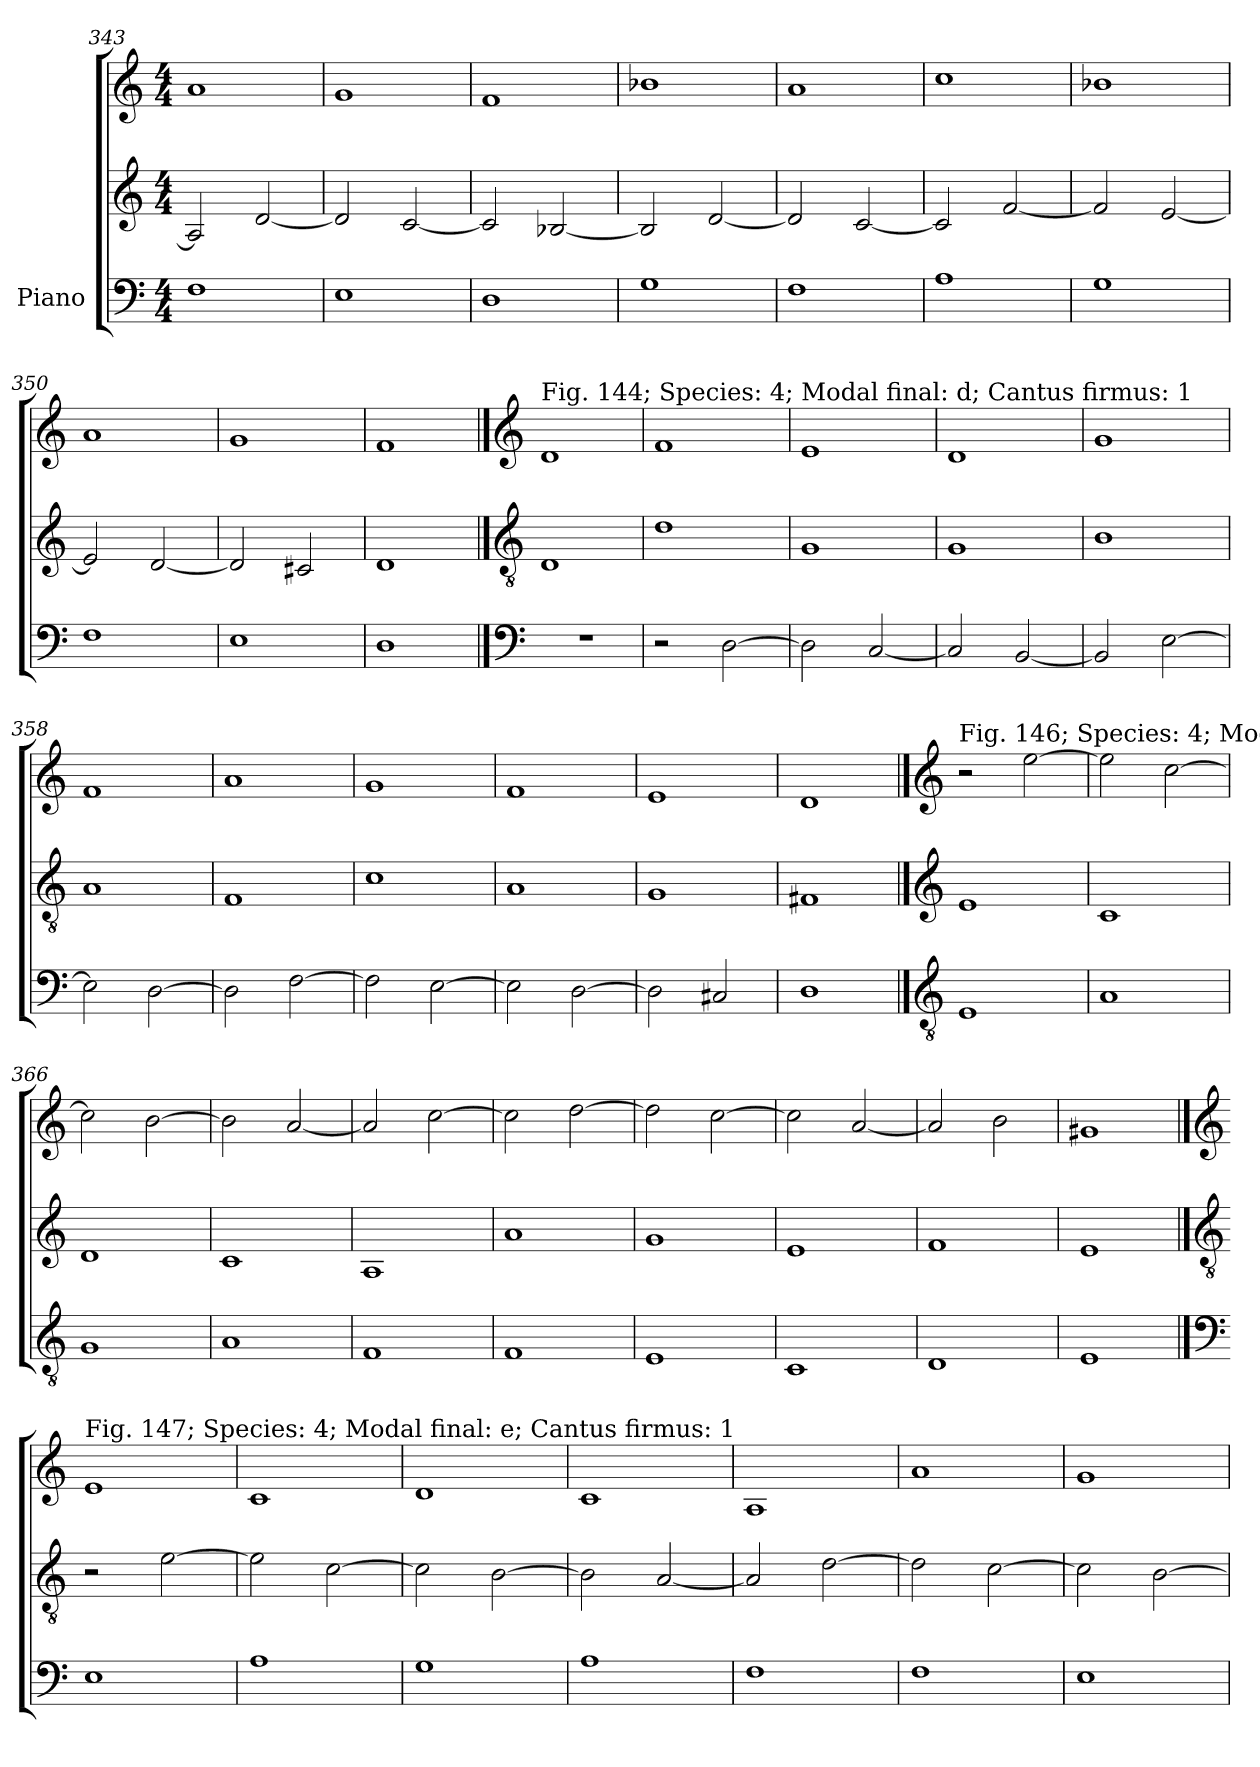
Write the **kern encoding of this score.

**kern	**kern	**kern
*part3	*part2	*part1
*staff3	*staff2	*staff1
*I"Piano	*	*
*clefF4	*clefG2	*clefG2
*k[]	*k[]	*k[]
*M4/4	*M4/4	*M4/4
=343	=343	=343
1F	2A/]	1a
.	[2d/	.
=344	=344	=344
1E	2d/]	1g
.	[2c/	.
=345	=345	=345
1D	2c/]	1f
.	[2B-X/	.
=346	=346	=346
1G	2B-/]	1b-X
.	[2d/	.
=347	=347	=347
1F	2d/]	1a
.	[2c/	.
=348	=348	=348
1A	2c/]	1cc
.	[2f/	.
=349	=349	=349
1G	2f/]	1b-X
.	[2e/	.
=350	=350	=350
1F	2e/]	1a
.	[2d/	.
=351	=351	=351
1E	2d/]	1g
.	2c#X/	.
=352	=352	=352
1D	1d	1f
!!LO:LB:g=z
==353	==353	==353
*clefF4	*clefGv2	*clefG2
!	!	!LO:TX:a:t=Fig. 144; Species&colon; 4; Modal final&colon; d; Cantus firmus&colon; 1
1r	1D	1d
=354	=354	=354
2r	1d	1f
[2D\	.	.
=355	=355	=355
2D\]	1G	1e
[2C/	.	.
=356	=356	=356
2C/]	1G	1d
[2BB/	.	.
=357	=357	=357
2BB/]	1B	1g
[2E\	.	.
=358	=358	=358
2E\]	1A	1f
[2D\	.	.
=359	=359	=359
2D\]	1F	1a
[2F\	.	.
=360	=360	=360
2F\]	1c	1g
[2E\	.	.
=361	=361	=361
2E\]	1A	1f
[2D\	.	.
=362	=362	=362
2D\]	1G	1e
2C#X/	.	.
=363	=363	=363
1D	1F#X	1d
!!LO:PB:g=z
==364	==364	==364
*clefGv2	*clefG2	*clefG2
!	!	!LO:TX:a:t=Fig. 146; Species&colon; 4; Modal final&colon; e; Cantus firmus&colon; 2
1E	1e	2r
.	.	[2ee\
=365	=365	=365
1A	1c	2ee\]
.	.	[2cc\
=366	=366	=366
1G	1d	2cc\]
.	.	[2b\
=367	=367	=367
1A	1c	2b\]
.	.	[2a/
=368	=368	=368
1F	1A	2a/]
.	.	[2cc\
=369	=369	=369
1F	1a	2cc\]
.	.	[2dd\
=370	=370	=370
1E	1g	2dd\]
.	.	[2cc\
=371	=371	=371
1C	1e	2cc\]
.	.	[2a/
=372	=372	=372
1D	1f	2a/]
.	.	2b\
=373	=373	=373
1E	1e	1g#X
!!LO:LB:g=z
==374	==374	==374
*clefF4	*clefGv2	*clefG2
!	!	!LO:TX:a:t=Fig. 147; Species&colon; 4; Modal final&colon; e; Cantus firmus&colon; 1
1E	2r	1e
.	[2e\	.
=375	=375	=375
1A	2e\]	1c
.	[2c\	.
=376	=376	=376
1G	2c\]	1d
.	[2B\	.
=377	=377	=377
1A	2B\]	1c
.	[2A/	.
=378	=378	=378
1F	2A/]	1A
.	[2d\	.
=379	=379	=379
1F	2d\]	1a
.	[2c\	.
=380	=380	=380
1E	2c\]	1g
.	[2B\	.
=	=	=
*-	*-	*-
